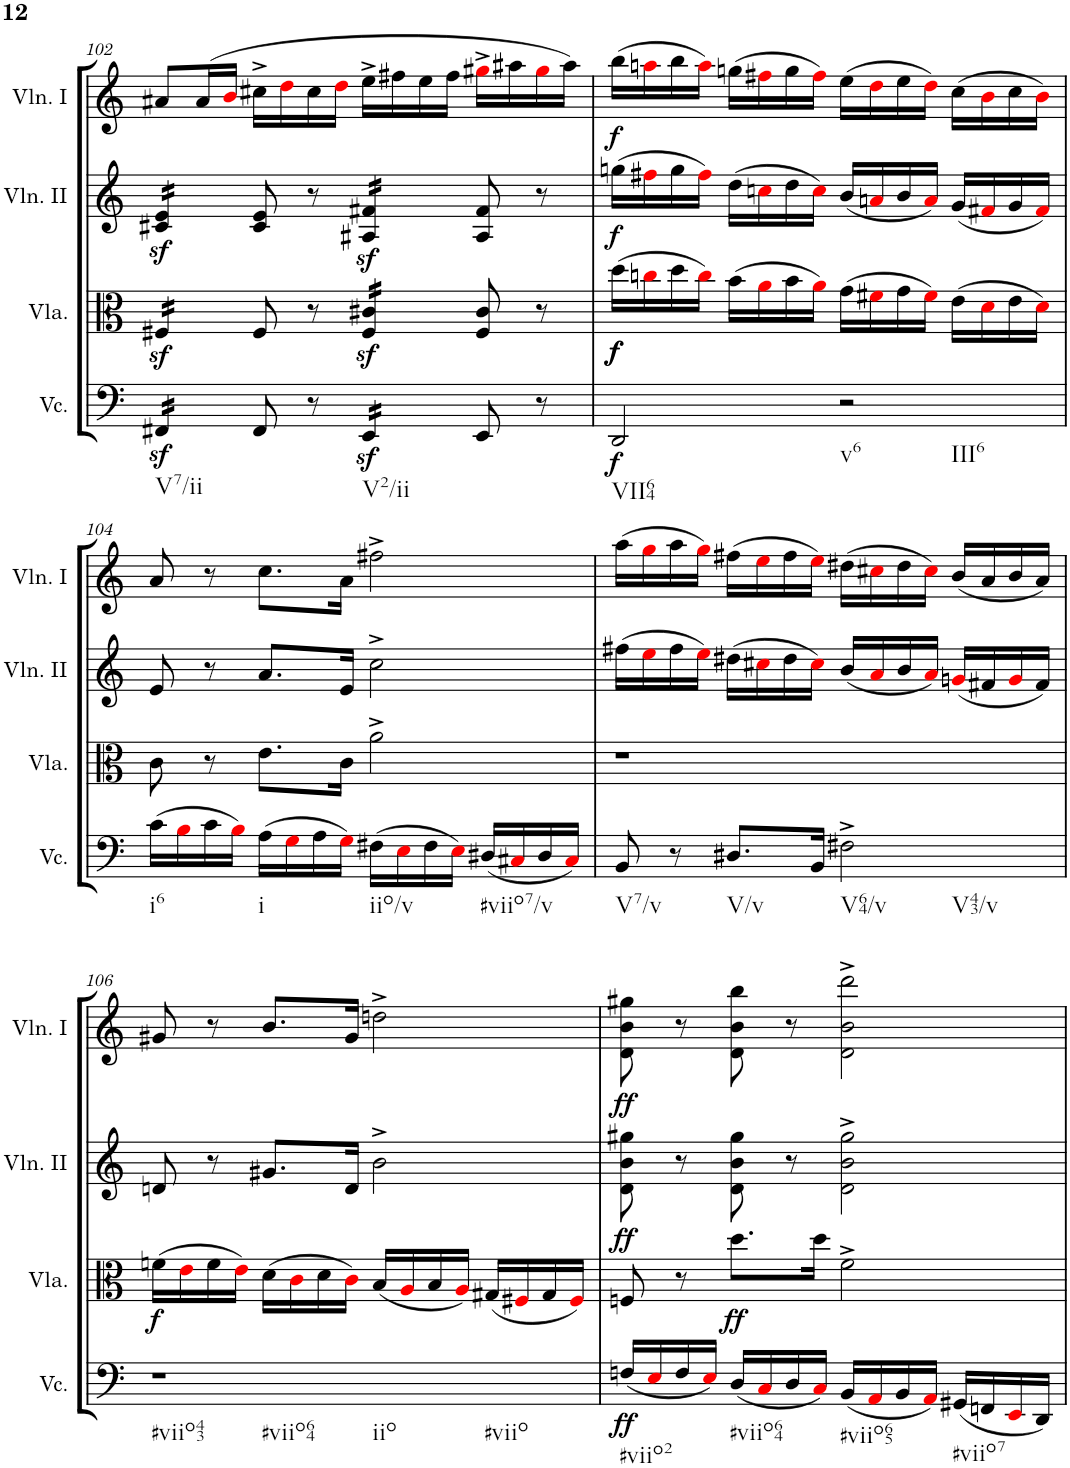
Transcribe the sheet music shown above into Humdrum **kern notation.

**kern	**dynam	**kern	**dynam	**kern	**dynam	**kern	**dynam
*part4	*part4	*part3	*part3	*part2	*part2	*part1	*part1
*staff4	*staff4	*staff3	*staff3	*staff2	*staff2	*staff1	*staff1
*I"Violoncello	*	*I"Viola	*	*I"Violino II	*	*I"Violino I	*
*I'Vc.	*	*I'Vla.	*	*I'Vln. II	*	*I'Vln. I	*
!!LO:PB:g=z
*clefC4	*	*clefC3	*	*clefG2	*	*clefG2	*
*k[]	*	*k[]	*	*k[]	*	*k[]	*
*C:	*	*C:	*	*C:	*	*C:	*
*M4/4	*	*M4/4	*	*M4/4	*	*M4/4	*
*met(c)	*	*met(c)	*	*met(c)	*	*met(c)	*
=102	=102	=102	=102	=102	=102	=102	=102
!LO:TX:b:t=V7/ii	!	!	!	!	!	!	!
*tremolo	*	*	*	*	*	*	*
*	*	*tremolo	*	*	*	*	*
*	*	*	*	*tremolo	*	*	*
16FF#Xz</LL	.	16F#Xz</LL	.	16c#X/z< 16e/z<LL	.	8a#X/L	.
16FF#Xz</	.	16F#Xz</	.	16c#X/z< 16e/z<	.	.	.
16FF#Xz</	.	16F#Xz</	.	16c#X/z< 16e/z<	.	(>16a#/L	.
16FF#Xz</JJ	.	16F#Xz</JJ	.	16c#X/z< 16e/z<JJ	.	16bi/JJ	.
*	*	*	*	*Xtremolo	*	*	*
*	*	*Xtremolo	*	*	*	*	*
*Xtremolo	*	*	*	*	*	*	*
8FF#/	.	8F#/	.	8c#/ 8e/	.	16cc#X^\LL	.
.	.	.	.	.	.	16ddi\	.
8r	.	8r	.	8r	.	16cc#\	.
.	.	.	.	.	.	16ddi\JJ	.
!LO:TX:b:t=V2/ii	!	!	!	!	!	!	!
*tremolo	*	*	*	*	*	*	*
*	*	*tremolo	*	*	*	*	*
*	*	*	*	*tremolo	*	*	*
16EEz</LL	.	16F#/z< 16c#X/z<LL	.	16A#X/z< 16f#X/z<LL	.	16ee^\LL	.
16EEz</	.	16F#/z< 16c#X/z<	.	16A#X/z< 16f#X/z<	.	16ff#X\	.
16EEz</	.	16F#/z< 16c#X/z<	.	16A#X/z< 16f#X/z<	.	16ee\	.
16EEz</JJ	.	16F#/z< 16c#X/z<JJ	.	16A#X/z< 16f#X/z<JJ	.	16ff#\JJ	.
*	*	*	*	*Xtremolo	*	*	*
*	*	*Xtremolo	*	*	*	*	*
*Xtremolo	*	*	*	*	*	*	*
8EE/	.	8F#/ 8c#/	.	8A#/ 8f#/	.	16gg#X^i\LL	.
.	.	.	.	.	.	16aa#X\	.
8r	.	8r	.	8r	.	16gg#i\	.
.	.	.	.	.	.	16aa#\JJ)	.
=103	=103	=103	=103	=103	=103	=103	=103
!LO:TX:b:t=VII64	!	!	!	!	!	!	!
!	!LO:DY:b	!	!LO:DY:b	!	!	!	!
!	!	!	!LO:DY:n=1:b	!	!LO:DY:b	!	!LO:DY:b
2DD/	f	(>16dd\LL	f f	(>16ggn\LL	f	(>16bb\LL	f
.	.	16ccni\	.	16ff#Xi\	.	16aani\	.
.	.	16dd\	.	16gg\	.	16bb\	.
.	.	16cci\JJ)	.	16ff#i\JJ)	.	16aai\JJ)	.
.	.	(>16b\LL	.	(>16dd\LL	.	(>16ggn\LL	.
.	.	16ai\	.	16ccni\	.	16ff#Xi\	.
.	.	16b\	.	16dd\	.	16gg\	.
.	.	16ai\JJ)	.	16cci\JJ)	.	16ff#i\JJ)	.
!LO:TX:b:t=v6	!	!	!	!	!	!	!
!LO:TX:b:t=III6	!	!	!	!	!	!	!
2r	.	(>16g\LL	.	(<16b/LL	.	(>16ee\LL	.
.	.	16f#Xi\	.	16ani/	.	16ddi\	.
.	.	16g\	.	16b/	.	16ee\	.
.	.	16f#i\JJ)	.	16ai/JJ)	.	16ddi\JJ)	.
.	.	(>16e\LL	.	(<16g/LL	.	(>16cc\LL	.
.	.	16di\	.	16f#Xi/	.	16bi\	.
.	.	16e\	.	16g/	.	16cc\	.
.	.	16di\JJ)	.	16f#i/JJ)	.	16bi\JJ)	.
!!LO:LB:g=z
=104	=104	=104	=104	=104	=104	=104	=104
!LO:TX:b:t=i6	!	!	!	!	!	!	!
(>16c\LL	.	8c\	.	8e/	.	8a/	.
16Bi\	.	.	.	.	.	.	.
16c\	.	8r	.	8r	.	8r	.
16Bi\JJ)	.	.	.	.	.	.	.
!LO:TX:b:t=i	!	!	!	!	!	!	!
(>16A\LL	.	8.e\L	.	8.a/L	.	8.cc\L	.
16Gi\	.	.	.	.	.	.	.
16A\	.	.	.	.	.	.	.
16Gi\JJ)	.	16c\Jk	.	16e/Jk	.	16a\Jk	.
!LO:TX:b:t=iio/v	!	!	!	!	!	!	!
(>16F#X\LL	.	2a^\	.	2cc^\	.	2ff#X^\	.
16Ei\	.	.	.	.	.	.	.
16F#\	.	.	.	.	.	.	.
16Ei\JJ)	.	.	.	.	.	.	.
!LO:TX:b:t=#viio7/v	!	!	!	!	!	!	!
(<16D#X/LL	.	.	.	.	.	.	.
16C#Xi/	.	.	.	.	.	.	.
16D#/	.	.	.	.	.	.	.
16C#i/JJ)	.	.	.	.	.	.	.
=105	=105	=105	=105	=105	=105	=105	=105
!LO:TX:b:t=V7/v	!	!	!	!	!	!	!
8BB/	.	1r	.	(>16ff#X\LL	.	(>16aa\LL	.
.	.	.	.	16eei\	.	16ggi\	.
8r	.	.	.	16ff#\	.	16aa\	.
.	.	.	.	16eei\JJ)	.	16ggi\JJ)	.
!LO:TX:b:t=V/v	!	!	!	!	!	!	!
8.D#X/L	.	.	.	(>16dd#X\LL	.	(>16ff#X\LL	.
.	.	.	.	16cc#Xi\	.	16eei\	.
.	.	.	.	16dd#\	.	16ff#\	.
16BB/Jk	.	.	.	16cc#i\JJ)	.	16eei\JJ)	.
!LO:TX:b:t=V64/v	!	!	!	!	!	!	!
!LO:TX:b:t=V43/v	!	!	!	!	!	!	!
2F#X^\	.	.	.	(<16b/LL	.	(>16dd#X\LL	.
.	.	.	.	16ai/	.	16cc#Xi\	.
.	.	.	.	16b/	.	16dd#\	.
.	.	.	.	16ai/JJ)	.	16cc#i\JJ)	.
.	.	.	.	(<16gni/LL	.	(<16b/LL	.
.	.	.	.	16f#X/	.	16a/	.
.	.	.	.	16gi/	.	16b/	.
.	.	.	.	16f#/JJ)	.	16a/JJ)	.
!!LO:LB:g=z
=106	=106	=106	=106	=106	=106	=106	=106
!LO:TX:b:t=#viio43	!	!	!	!	!	!	!
!LO:TX:b:t=#viio64	!	!	!	!	!	!	!
!LO:TX:b:t=iio	!	!	!	!	!	!	!
!LO:TX:b:t=#viio	!	!	!	!	!	!	!
!	!	!	!LO:DY:b	!	!	!	!
1r	.	(>16fn\LL	f	8dn/	.	8g#X/	.
.	.	16ei\	.	.	.	.	.
.	.	16f\	.	8r	.	8r	.
.	.	16ei\JJ)	.	.	.	.	.
.	.	(>16d\LL	.	8.g#X/L	.	8.b/L	.
.	.	16ci\	.	.	.	.	.
.	.	16d\	.	.	.	.	.
.	.	16ci\JJ)	.	16d/Jk	.	16g#/Jk	.
.	.	(<16B/LL	.	2b^\	.	2ddn^\	.
.	.	16Ai/	.	.	.	.	.
.	.	16B/	.	.	.	.	.
.	.	16Ai/JJ)	.	.	.	.	.
.	.	(<16G#X/LL	.	.	.	.	.
.	.	16F#Xi/	.	.	.	.	.
.	.	16G#/	.	.	.	.	.
.	.	16F#i/JJ)	.	.	.	.	.
=107	=107	=107	=107	=107	=107	=107	=107
!LO:TX:b:t=#viio2	!	!	!	!	!	!	!
!	!LO:DY:b	!	!	!	!LO:DY:b	!	!LO:DY:b
(<16Fn/LL	ff	8Fn/	.	8d\ 8b\ 8gg#X\	ff	8d\ 8b\ 8gg#X\	ff
16Ei/	.	.	.	.	.	.	.
16F/	.	8r	.	8r	.	8r	.
16Ei/JJ)	.	.	.	.	.	.	.
!LO:TX:b:t=#viio64	!	!	!	!	!	!	!
!	!	!	!LO:DY:b	!	!	!	!
(<16D/LL	.	8.dd\L	ff	8d\ 8b\ 8gg#\	.	8d\ 8b\ 8bb\	.
16Ci/	.	.	.	.	.	.	.
16D/	.	.	.	8r	.	8r	.
16Ci/JJ)	.	16dd\Jk	.	.	.	.	.
!LO:TX:b:t=#viio65	!	!	!	!	!	!	!
(<16BB/LL	.	2f^\	.	2d\^ 2b\^ 2gg#\^	.	2d\^ 2b\^ 2ddd\^	.
16AAi/	.	.	.	.	.	.	.
16BB/	.	.	.	.	.	.	.
16AAi/JJ)	.	.	.	.	.	.	.
!LO:TX:b:t=#viio7	!	!	!	!	!	!	!
(<16GG#X/LL	.	.	.	.	.	.	.
16FFn/	.	.	.	.	.	.	.
16EEi/	.	.	.	.	.	.	.
16DD/JJ)	.	.	.	.	.	.	.
=	=	=	=	=	=	=	=
*-	*-	*-	*-	*-	*-	*-	*-
